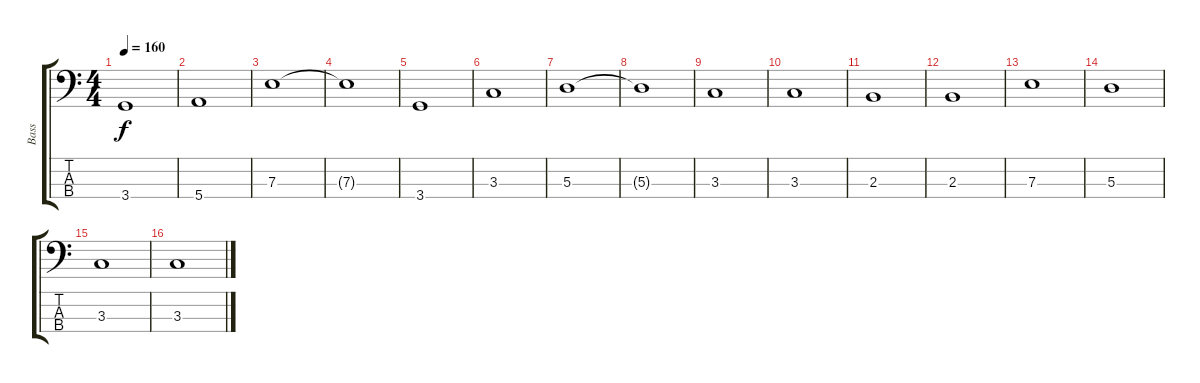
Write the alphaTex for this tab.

\track ("Bass" "Bass") {instrument acousticguitarnylon}
\staff {score tabs}
\tuning (G2 D2 A1 E1) {hide}
\ts (4 4)
\tempo 160
\clef f4
\ks c
3.4.1{dy f} |
5.4.1 |
7.3.1 |
7.3{t}.1 |
3.4.1 |
3.3.1 |
5.3.1 |
5.3{t}.1 |
3.3.1 |
3.3.1 |
2.3.1 |
2.3.1 |
7.3.1 |
5.3.1 |
3.3.1 |
3.3.1
